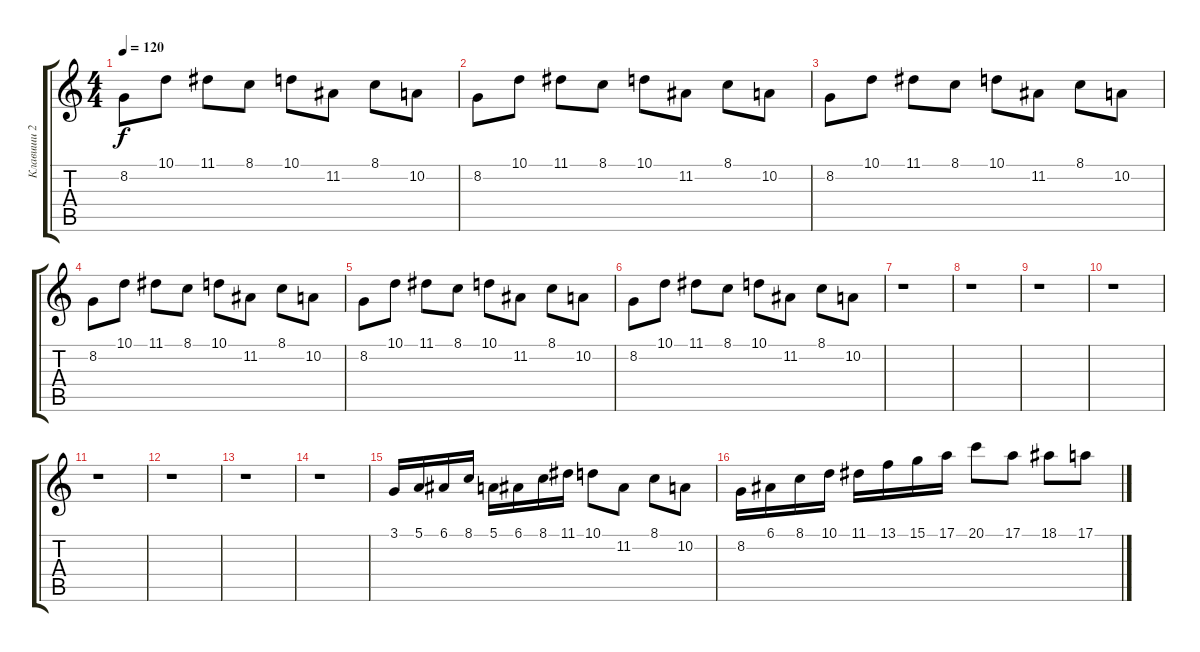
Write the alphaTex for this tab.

\track ("Клавиши 2" "Клавиши 2") {instrument pad1newage}
\staff {score tabs}
\tuning (E4 B3 G3 D3 A2 E2) {hide}
\ts (4 4)
\tempo 120
\clef g2
\ks c
8.2.8{dy f} 10.1.8 11.1.8 8.1.8 10.1.8 11.2.8 8.1.8 10.2.8 |
8.2.8 10.1.8 11.1.8 8.1.8 10.1.8 11.2.8 8.1.8 10.2.8 |
8.2.8 10.1.8 11.1.8 8.1.8 10.1.8 11.2.8 8.1.8 10.2.8 |
8.2.8 10.1.8 11.1.8 8.1.8 10.1.8 11.2.8 8.1.8 10.2.8 |
8.2.8 10.1.8 11.1.8 8.1.8 10.1.8 11.2.8 8.1.8 10.2.8 |
8.2.8 10.1.8 11.1.8 8.1.8 10.1.8 11.2.8 8.1.8 10.2.8 |
r.1 |
r.1 |
r.1 |
r.1 |
r.1 |
r.1 |
r.1 |
r.1 |
3.1.16 5.1.16 6.1.16 8.1.16 5.1.16 6.1.16 8.1.16 11.1.16 10.1.8 11.2.8 8.1.8 10.2.8 |
8.2.16 6.1.16 8.1.16 10.1.16 11.1.16 13.1.16 15.1.16 17.1.16 20.1.8 17.1.8 18.1.8 17.1.8
